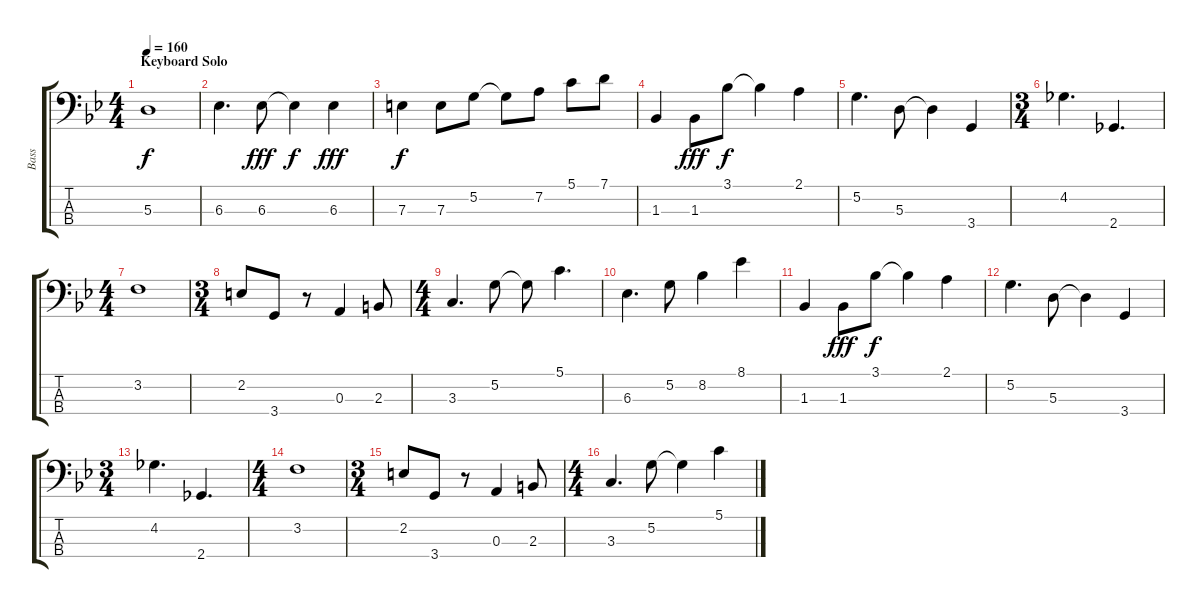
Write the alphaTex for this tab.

\track ("Bass" "Bass") {instrument electricbassfinger}
\staff {score tabs}
\tuning (G2 D2 A1 E1) {hide}
\ts (4 4)
\section ("" "Keyboard Solo")
\tempo 160
\clef f4
\ks bb
5.3.1{dy f} |
6.3.4{d} 6.3.8{dy fff} 6.3{t}.4{dy f} 6.3.4{dy fff} |
7.3.4{dy f} 7.3.8 5.2.8 5.2{t}.8 7.2.8 5.1.8 7.1.8 |
1.3.4 1.3.8{dy fff} 3.1.8{dy f} 3.1{t}.4 2.1.4 |
5.2.4{d} 5.3.8 5.3{t}.4 3.4.4 |
\ts (3 4)
4.2.4{d} 2.4.4{d} |
\ts (4 4)
3.2.1 |
\ts (3 4)
2.2.8 3.4.8 r.8 0.3.4 2.3.8 |
\ts (4 4)
3.3.4{d} 5.2.8 5.2{t}.8 5.1.4{d} |
6.3.4{d} 5.2.8 8.2.4 8.1.4 |
1.3.4 1.3.8{dy fff} 3.1.8{dy f} 3.1{t}.4 2.1.4 |
5.2.4{d} 5.3.8 5.3{t}.4 3.4.4 |
\ts (3 4)
4.2.4{d} 2.4.4{d} |
\ts (4 4)
3.2.1 |
\ts (3 4)
2.2.8 3.4.8 r.8 0.3.4 2.3.8 |
\ts (4 4)
3.3.4{d} 5.2.8 5.2{t}.4 5.1.4
